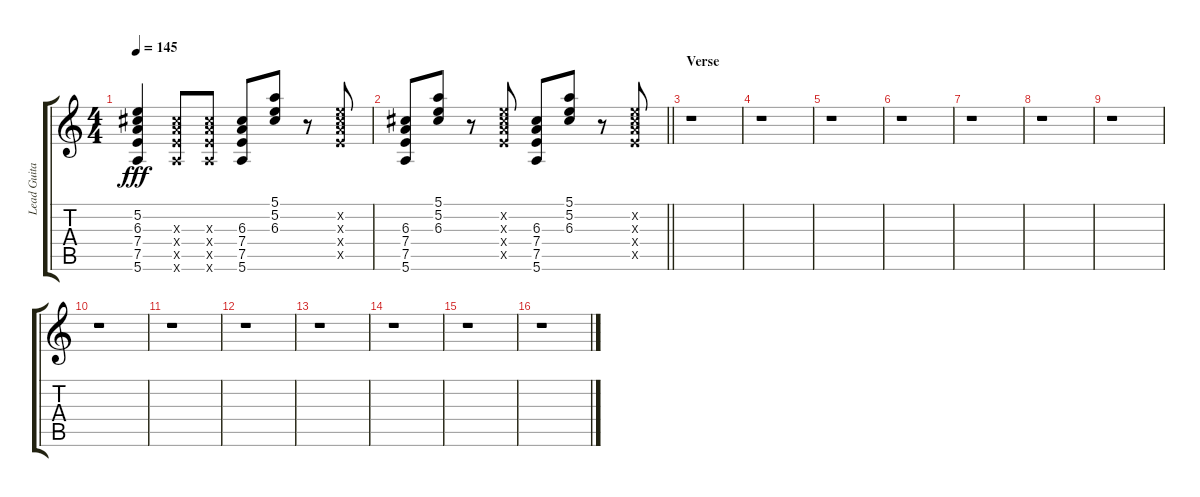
\track ("Lead Guitar - Chingy Clean" "Lead Guita") {instrument electricguitarclean}
\staff {score tabs}
\tuning (E4 B3 G3 D3 A2 E2) {hide}
\ts (4 4)
\tempo 145
\clef g2
\ks c
(5.2 6.3 7.4 7.5 5.6).4{dy fff} (6.3{x} 7.4{x} 7.5{x} 5.6{x}).8 (6.3{x} 7.4{x} 7.5{x} 5.6{x}).8 (6.3 7.4 7.5 5.6).8 (5.1 5.2 6.3).8 r.8 (5.2{x} 6.3{x} 7.4{x} 7.5{x}).8 |
\barLineRight lightlight
(6.3 7.4 7.5 5.6).8 (5.1 5.2 6.3).8 r.8 (5.2{x} 6.3{x} 7.4{x} 7.5{x}).8 (6.3 7.4 7.5 5.6).8 (5.1 5.2 6.3).8 r.8 (5.2{x} 6.3{x} 7.4{x} 7.5{x}).8 |
\section ("" "Verse")
r.1 |
r.1 |
r.1 |
r.1 |
r.1 |
r.1 |
r.1 |
r.1 |
r.1 |
r.1 |
r.1 |
r.1 |
r.1 |
r.1
